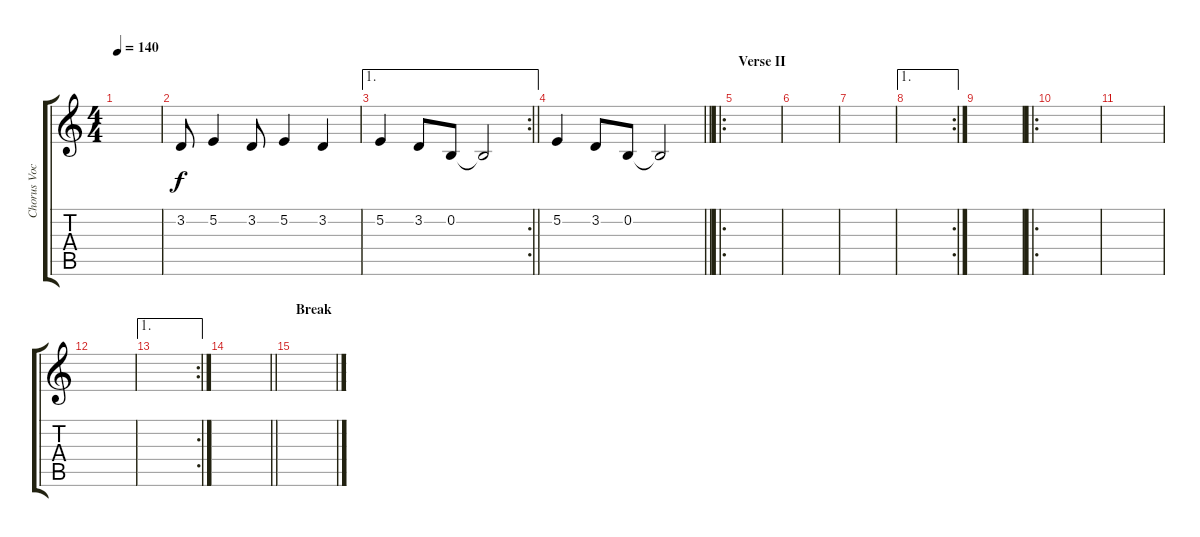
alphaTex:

\track ("Chorus Vocal" "Chorus Voc") {instrument tangoaccordion}
\staff {score tabs}
\tuning (E4 B3 G3 D3 A2 E2) {hide}
\ts (4 4)
\tempo 140
\clef g2
\ks c
|
3.2.8 5.2.4 3.2.8 5.2.4 3.2.4 |
\ae 1
\rc 2
\barLineRight lightlight
5.2.4 3.2.8 0.2.8 0.2{t}.2 |
\barLineRight lightlight
5.2.4 3.2.8 0.2.8 0.2{t}.2 |
\ro
\section ("" "Verse II")
|
|
|
\ae 1
\rc 2
|
|
\ro
|
|
|
\ae 1
\rc 2
|
\barLineRight lightlight
|
\section ("" "Break")
